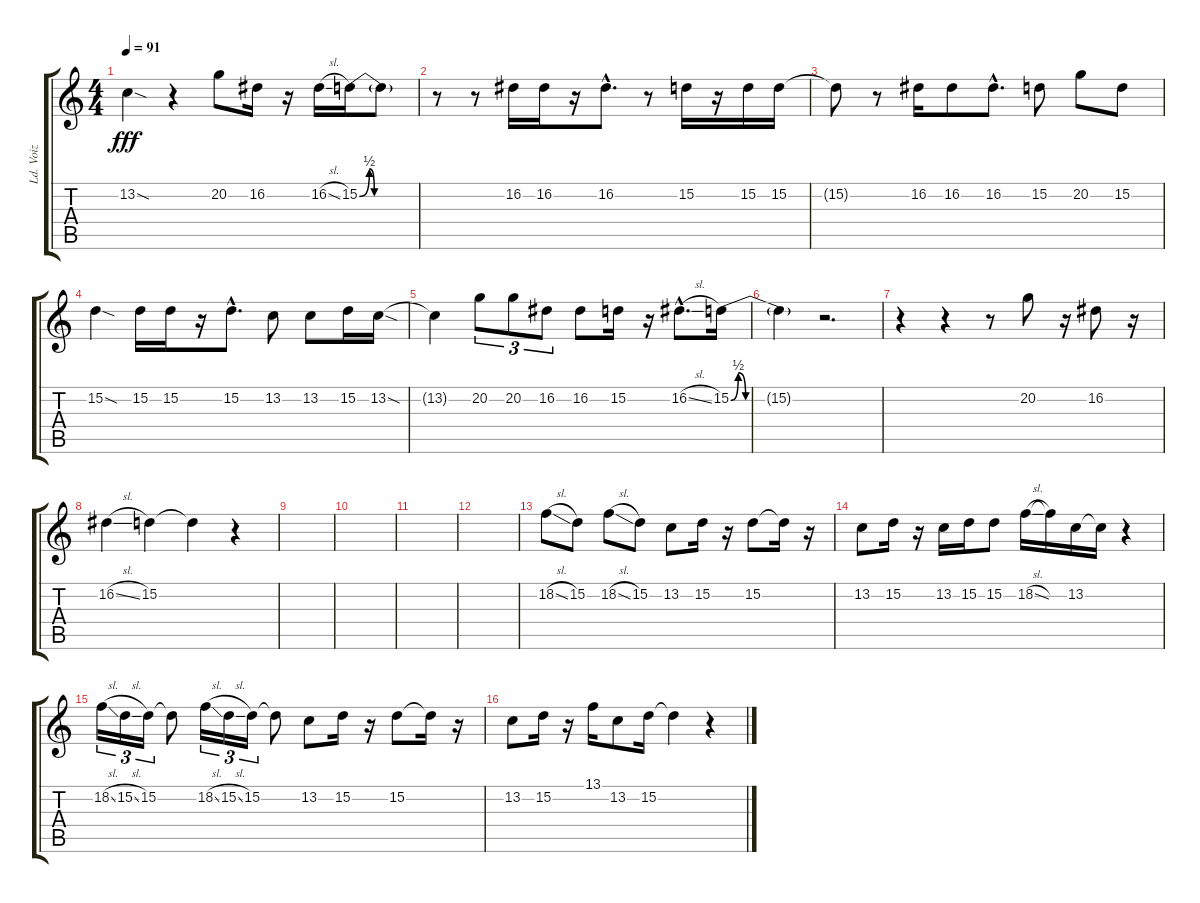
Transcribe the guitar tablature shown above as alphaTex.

\track ("Ld. Voiz" "Ld. Voiz") {instrument lead1square}
\staff {score tabs}
\tuning (E4 B3 G3 D3 A2 D2) {hide}
\ts (4 4)
\tempo 91
\clef g2
\ks c
13.2{sod}.4{dy fff} r.4 20.2.8 16.2.16 r.16 16.2{sl}.16 15.2{be (custom 0 0 10 2 15 0 45 0 60 0)}.16 15.2{t}.8 |
r.8 r.8 16.2.16 16.2.16 r.16 16.2{hac}.8{d} r.8 15.2.16 r.16 15.2.16 15.2.16 |
15.2{t}.8 r.8 16.2.16 16.2.8 16.2{hac}.8{d} 15.2.8 20.2.8 15.2.8 |
15.2{sod}.4 15.2.16 15.2.16 r.16 15.2{hac}.8{d} 13.2.8 13.2.8 15.2.16 13.2{sod}.16 |
13.2{t}.4 20.2.8{tu (3 2)} 20.2.8{tu (3 2)} 16.2.8{tu (3 2)} 16.2.8 15.2.16 r.16 16.2{sl hac}.8{d} 15.2{be (custom 0 0 5 2 10 0 60 0)}.16 |
15.2{t}.4 r.2{d} |
r.4 r.4 r.8 20.2.8 r.16 16.2.8 r.16 |
16.2{sl}.4 15.2.4 15.2{t}.4 r.4 |
|
|
|
|
18.2{sl}.8 15.2.8 18.2{sl}.8 15.2.8 13.2.8 15.2.16 r.16 15.2.8 15.2{t}.16 r.16 |
13.2.8 15.2.16 r.16 13.2.16 15.2.16 15.2.8 18.2{sl}.16 18.2{t}.16 13.2.16 13.2{t}.16 r.4 |
18.2{sl}.16{tu (3 2)} 15.2{sl}.16{tu (3 2)} 15.2.16{tu (3 2)} 15.2{t}.8 18.2{sl}.16{tu (3 2)} 15.2{sl}.16{tu (3 2)} 15.2.16{tu (3 2)} 15.2{t}.8 13.2.8 15.2.16 r.16 15.2.8 15.2{t}.16 r.16 |
13.2.8 15.2.16 r.16 13.1.16 13.2.8 15.2.16 15.2{t}.4 r.4
